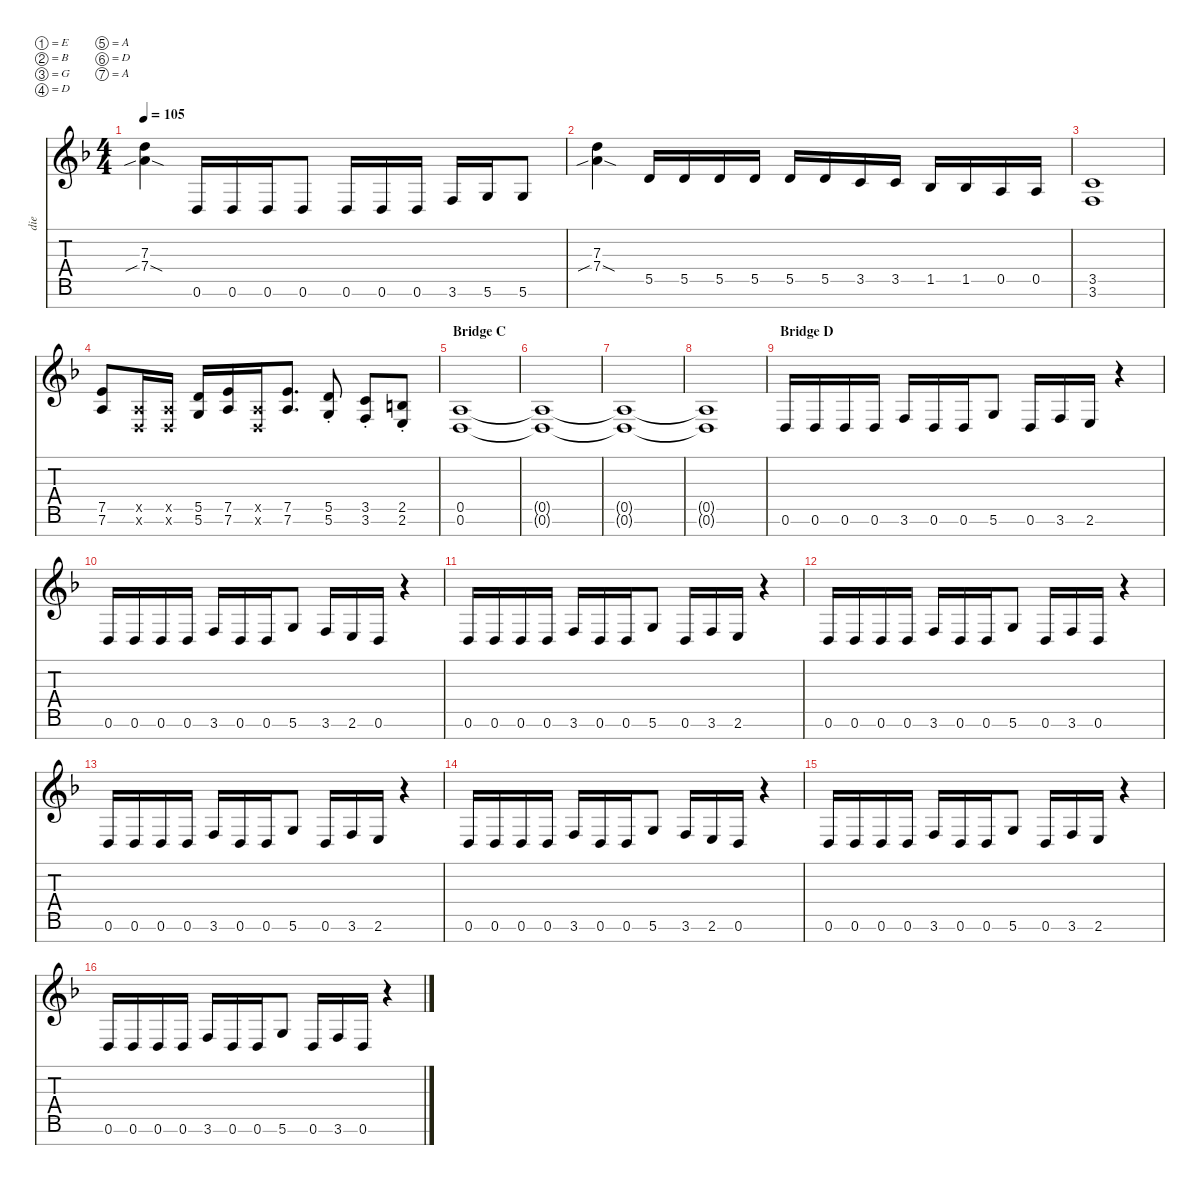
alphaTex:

\defaultSystemsLayout 4
\hideDynamics
\bracketExtendMode nobrackets
\otherSystemsTrackNameOrientation horizontal
\track ("Die" "die") {defaultSystemsLayout 4 instrument electricguitarjazz}
\staff {score tabs}
\tuning (E4 B3 G3 D3 A2 D2 A1)
\ts (4 4)
\tempo 105
\clef g2
\scale
1.18395
\ks dminor
(7.4{sib sod acc forcenatural} 7.3{acc forcenatural}).4{dy fff beam Down} 0.6{acc forcenatural}.16{beam Up} 0.6{acc forcenatural}.16{beam Up} 0.6{acc forcenatural}.16{beam Up} 0.6{acc forcenatural}.8{beam Up} 0.6{acc forcenatural}.16{beam Up} 0.6{acc forcenatural}.16{beam Up} 0.6{acc forcenatural}.16{beam Up} 3.6{acc forcenatural}.16{beam Up} 5.6{acc forcenatural}.16{beam Up} 5.6{acc forcenatural}.8{beam Up} |
\scale
0.938684 (7.4{sib sod acc forcenatural} 7.3{acc forcenatural}).4{beam Down} 5.5{acc forcenatural}.16{beam Up} 5.5{acc forcenatural}.16{beam Up} 5.5{acc forcenatural}.16{beam Up} 5.5{acc forcenatural}.16{beam Up} 5.5{acc forcenatural}.16{beam Up} 5.5{acc forcenatural}.16{beam Up} 3.5{acc forcenatural}.16{beam Up} 3.5{acc forcenatural}.16{beam Up} 1.5{acc b}.16{beam Up} 1.5{acc b}.16{beam Up} 0.5{acc forcenatural}.16{beam Up} 0.5{acc forcenatural}.16{beam Up} |
\scale
0.938684 (3.6{acc forcenatural} 3.5{acc forcenatural}).1{beam Up} |
\scale
0.938684 (7.6{acc forcenatural} 7.5{acc forcenatural}).8{beam Up} (0.6{x acc forcenatural} 0.5{x acc forcenatural}).16{beam Up} (0.6{x acc forcenatural} 0.5{x acc forcenatural}).16{beam Up} (5.6{acc forcenatural} 5.5{acc forcenatural}).16{beam Up} (7.6{acc forcenatural} 7.5{acc forcenatural}).16{beam Up} (0.6{x acc forcenatural} 0.5{x acc forcenatural}).16{beam Up} (7.6{acc forcenatural} 7.5{acc forcenatural}).8{d beam Up} (5.6{st acc forcenatural} 5.5{st acc forcenatural}).8{beam Up} (3.6{st acc forcenatural} 3.5{st acc forcenatural}).8{beam Up} (2.6{st acc forcenatural} 2.5{st acc forcenatural}).8{beam Up} |
\section ("" "Bridge C")
\scale
1.18395 (0.6{acc forcenatural} 0.5{acc forcenatural}).1{beam Up} |
\scale
0.938684 (0.6{t acc forcenatural} 0.5{t acc forcenatural}).1{beam Up} |
\scale
0.938684 (0.6{t acc forcenatural} 0.5{t acc forcenatural}).1{beam Up} |
\scale
0.938684 (0.5{t acc forcenatural} 0.6{t acc forcenatural}).1{beam Up} |
\section ("" "Bridge D")
\scale
1.18395 0.6{acc forcenatural}.16{beam Up} 0.6{acc forcenatural}.16{beam Up} 0.6{acc forcenatural}.16{beam Up} 0.6{acc forcenatural}.16{beam Up} 3.6{acc forcenatural}.16{beam Up} 0.6{acc forcenatural}.16{beam Up} 0.6{acc forcenatural}.16{beam Up} 5.6{acc forcenatural}.8{beam Up} 0.6{acc forcenatural}.16{beam Up} 3.6{acc forcenatural}.16{beam Up} 2.6{acc forcenatural}.16{beam Up} r.4{beam Up} |
\scale
0.938684 0.6{acc forcenatural}.16{beam Up} 0.6{acc forcenatural}.16{beam Up} 0.6{acc forcenatural}.16{beam Up} 0.6{acc forcenatural}.16{beam Up} 3.6{acc forcenatural}.16{beam Up} 0.6{acc forcenatural}.16{beam Up} 0.6{acc forcenatural}.16{beam Up} 5.6{acc forcenatural}.8{beam Up} 3.6{acc forcenatural}.16{beam Up} 2.6{acc forcenatural}.16{beam Up} 0.6{acc forcenatural}.16{beam Up} r.4{beam Up} |
\scale
0.938684 0.6{acc forcenatural}.16{beam Up} 0.6{acc forcenatural}.16{beam Up} 0.6{acc forcenatural}.16{beam Up} 0.6{acc forcenatural}.16{beam Up} 3.6{acc forcenatural}.16{beam Up} 0.6{acc forcenatural}.16{beam Up} 0.6{acc forcenatural}.16{beam Up} 5.6{acc forcenatural}.8{beam Up} 0.6{acc forcenatural}.16{beam Up} 3.6{acc forcenatural}.16{beam Up} 2.6{acc forcenatural}.16{beam Up} r.4{beam Up} |
\scale
0.938684 0.6{acc forcenatural}.16{beam Up} 0.6{acc forcenatural}.16{beam Up} 0.6{acc forcenatural}.16{beam Up} 0.6{acc forcenatural}.16{beam Up} 3.6{acc forcenatural}.16{beam Up} 0.6{acc forcenatural}.16{beam Up} 0.6{acc forcenatural}.16{beam Up} 5.6{acc forcenatural}.8{beam Up} 0.6{acc forcenatural}.16{beam Up} 3.6{acc forcenatural}.16{beam Up} 0.6{acc forcenatural}.16{beam Up} r.4{beam Up} |
\scale
1.18395 0.6{acc forcenatural}.16{beam Up} 0.6{acc forcenatural}.16{beam Up} 0.6{acc forcenatural}.16{beam Up} 0.6{acc forcenatural}.16{beam Up} 3.6{acc forcenatural}.16{beam Up} 0.6{acc forcenatural}.16{beam Up} 0.6{acc forcenatural}.16{beam Up} 5.6{acc forcenatural}.8{beam Up} 0.6{acc forcenatural}.16{beam Up} 3.6{acc forcenatural}.16{beam Up} 2.6{acc forcenatural}.16{beam Up} r.4{beam Up} |
\scale
0.938684 0.6{acc forcenatural}.16{beam Up} 0.6{acc forcenatural}.16{beam Up} 0.6{acc forcenatural}.16{beam Up} 0.6{acc forcenatural}.16{beam Up} 3.6{acc forcenatural}.16{beam Up} 0.6{acc forcenatural}.16{beam Up} 0.6{acc forcenatural}.16{beam Up} 5.6{acc forcenatural}.8{beam Up} 3.6{acc forcenatural}.16{beam Up} 2.6{acc forcenatural}.16{beam Up} 0.6{acc forcenatural}.16{beam Up} r.4{beam Up} |
\scale
0.938684 0.6{acc forcenatural}.16{beam Up} 0.6{acc forcenatural}.16{beam Up} 0.6{acc forcenatural}.16{beam Up} 0.6{acc forcenatural}.16{beam Up} 3.6{acc forcenatural}.16{beam Up} 0.6{acc forcenatural}.16{beam Up} 0.6{acc forcenatural}.16{beam Up} 5.6{acc forcenatural}.8{beam Up} 0.6{acc forcenatural}.16{beam Up} 3.6{acc forcenatural}.16{beam Up} 2.6{acc forcenatural}.16{beam Up} r.4{beam Up} |
\scale
0.938684 0.6{acc forcenatural}.16{beam Up} 0.6{acc forcenatural}.16{beam Up} 0.6{acc forcenatural}.16{beam Up} 0.6{acc forcenatural}.16{beam Up} 3.6{acc forcenatural}.16{beam Up} 0.6{acc forcenatural}.16{beam Up} 0.6{acc forcenatural}.16{beam Up} 5.6{acc forcenatural}.8{beam Up} 0.6{acc forcenatural}.16{beam Up} 3.6{acc forcenatural}.16{beam Up} 0.6{acc forcenatural}.16{beam Up} r.4{beam Up}
